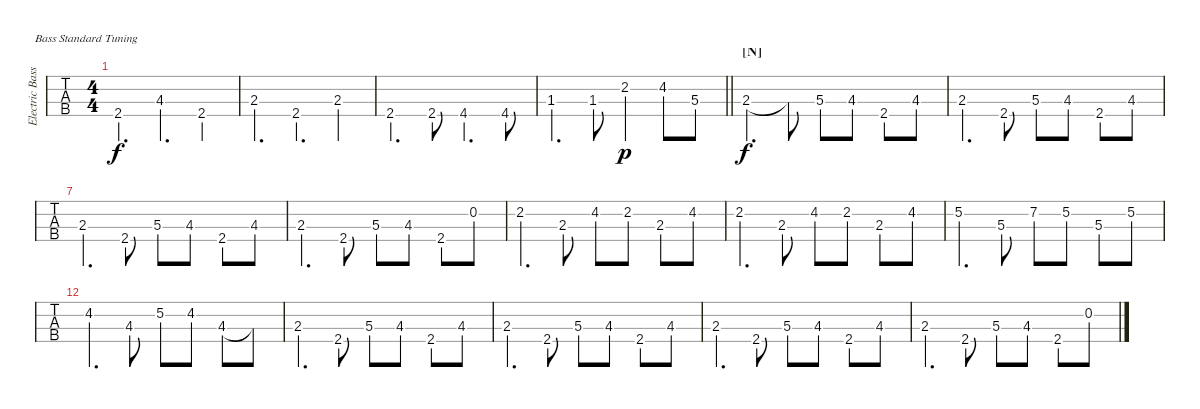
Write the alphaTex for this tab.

\bracketExtendMode groupsimilarinstruments
\multiTrackTrackNamePolicy hidden
\firstSystemTrackNameMode fullname
\otherSystemsTrackNameMode fullname
\otherSystemsTrackNameOrientation horizontal
\defaultBarNumberDisplay FirstOfSystem
\track ("Electric Bass" "E-Bass") {multiBarRest instrument electricbassfinger}
\staff {tabs}
\tuning (G2 D2 A1 E1)
\ts (4 4)
\tempo (150 hide)
\clef f4
\ks c
2.4.4{d dy f} 4.3.4{d} 2.4.4 |
2.3.4{d} 2.4.4{d} 2.3.4 |
2.4.4{d} 2.4.8 4.4.4{d} 4.4.8 |
\barLineRight lightlight
1.3.4{d} 1.3.8 2.2.4{dy p} 4.2.8 5.3.8 |
\section ("N" "")
2.3.4{d dy f} 2.3{t}.8 5.3.8 4.3.8 2.4.8 4.3.8 |
2.3.4{d} 2.4.8 5.3.8 4.3.8 2.4.8 4.3.8 |
2.3.4{d} 2.4.8 5.3.8 4.3.8 2.4.8 4.3.8 |
2.3.4{d} 2.4.8 5.3.8 4.3.8 2.4.8 0.2.8 |
2.2.4{d} 2.3.8 4.2.8 2.2.8 2.3.8 4.2.8 |
2.2.4{d} 2.3.8 4.2.8 2.2.8 2.3.8 4.2.8 |
5.2.4{d} 5.3.8 7.2.8 5.2.8 5.3.8 5.2.8 |
4.2.4{d} 4.3.8 5.2.8 4.2.8 4.3.8 4.3{t}.8 |
2.3.4{d} 2.4.8 5.3.8 4.3.8 2.4.8 4.3.8 |
2.3.4{d} 2.4.8 5.3.8 4.3.8 2.4.8 4.3.8 |
2.3.4{d} 2.4.8 5.3.8 4.3.8 2.4.8 4.3.8 |
2.3.4{d} 2.4.8 5.3.8 4.3.8 2.4.8 0.2.8
